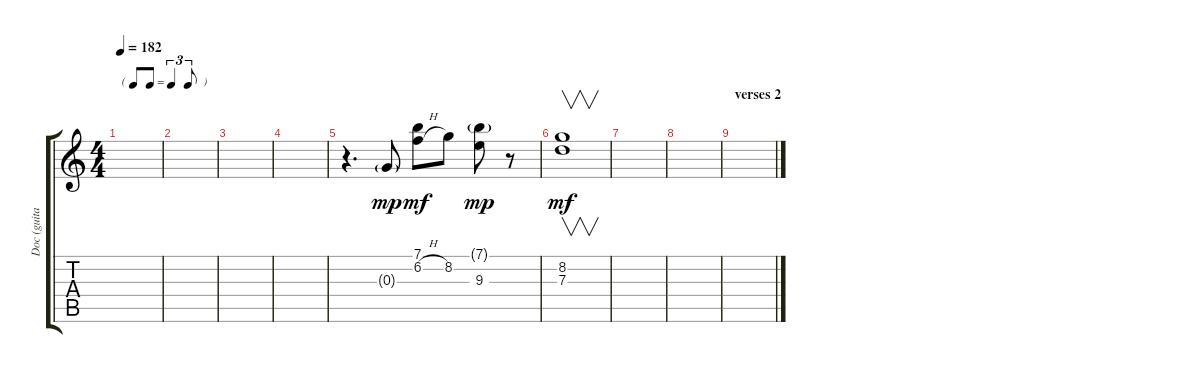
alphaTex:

\track ("Doc (guitar)" "Doc (guita") {instrument acousticguitarsteel}
\staff {score tabs}
\tuning (E4 B3 G3 D3 A2 E2) {hide}
\ts (4 4)
\tf triplet8th
\tempo 182
\clef g2
\ks c
|
|
|
|
r.4{d} 0.3{g}.8{dy mp} (7.1 6.2{h}).8{dy mf} 8.2.8 (7.1{g} 9.3).8{dy mp} r.8 |
(8.2 7.3).1{v dy mf} |
|
|
\section ("" "verses 2")
